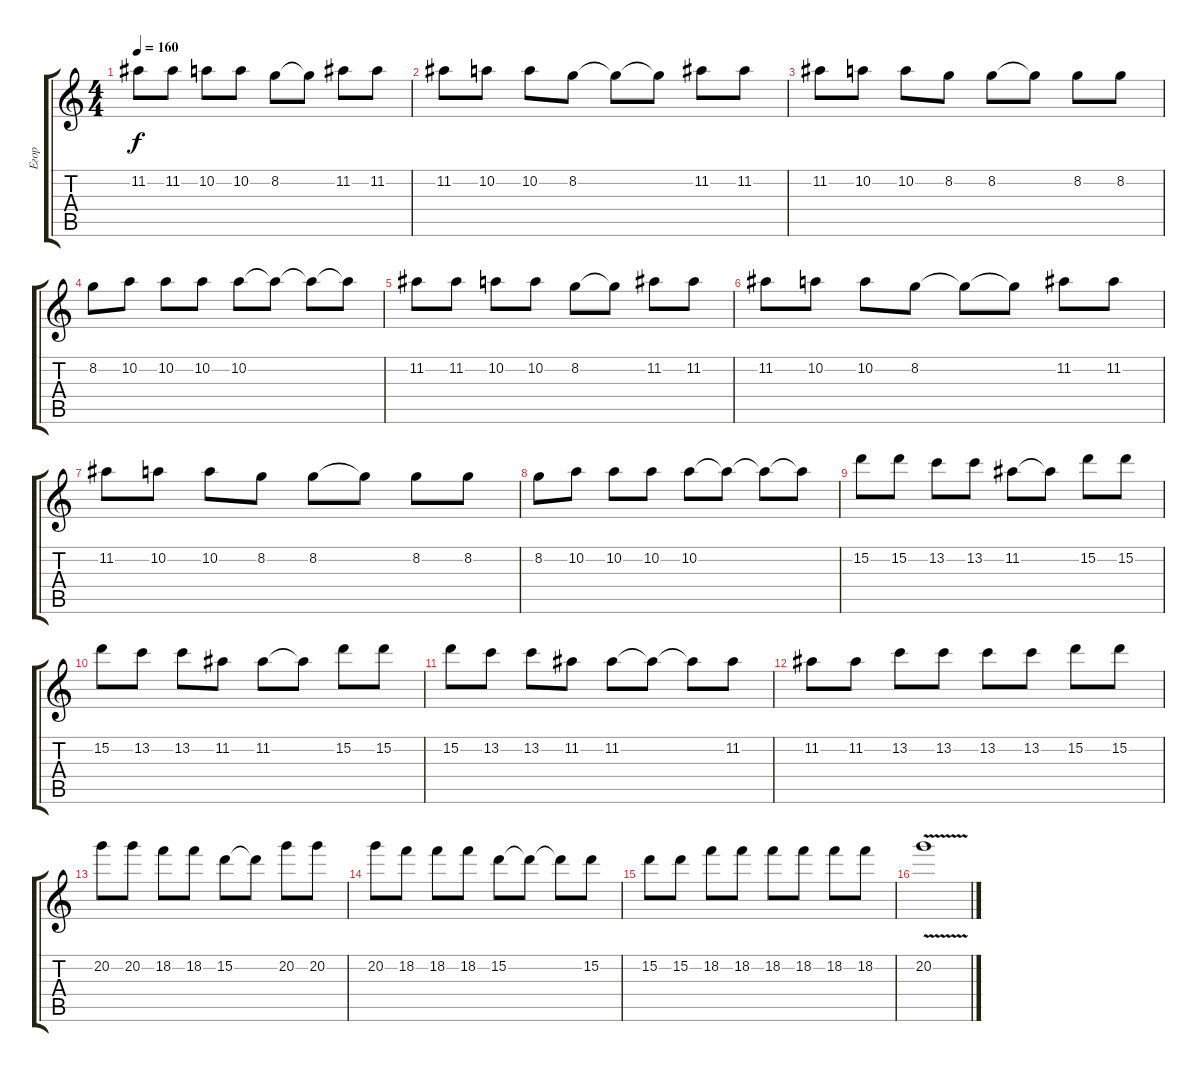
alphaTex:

\track ("Егор" "Егор") {instrument distortionguitar}
\staff {score tabs}
\tuning (E4 B3 G3 D3 A2 D2) {hide}
\ts (4 4)
\tempo 160
\clef g2
\ks c
11.2.8{dy f} 11.2.8 10.2.8 10.2.8 8.2.8 8.2{t}.8 11.2.8 11.2.8 |
11.2.8 10.2.8 10.2.8 8.2.8 8.2{t}.8 8.2{t}.8 11.2.8 11.2.8 |
11.2.8 10.2.8 10.2.8 8.2.8 8.2.8 8.2{t}.8 8.2.8 8.2.8 |
8.2.8 10.2.8 10.2.8 10.2.8 10.2.8 10.2{t}.8 10.2{t}.8 10.2{t}.8 |
11.2.8 11.2.8 10.2.8 10.2.8 8.2.8 8.2{t}.8 11.2.8 11.2.8 |
11.2.8 10.2.8 10.2.8 8.2.8 8.2{t}.8 8.2{t}.8 11.2.8 11.2.8 |
11.2.8 10.2.8 10.2.8 8.2.8 8.2.8 8.2{t}.8 8.2.8 8.2.8 |
8.2.8 10.2.8 10.2.8 10.2.8 10.2.8 10.2{t}.8 10.2{t}.8 10.2{t}.8 |
15.2.8 15.2.8 13.2.8 13.2.8 11.2.8 11.2{t}.8 15.2.8 15.2.8 |
15.2.8 13.2.8 13.2.8 11.2.8 11.2.8 11.2{t}.8 15.2.8 15.2.8 |
15.2.8 13.2.8 13.2.8 11.2.8 11.2.8 11.2{t}.8 11.2{t}.8 11.2.8 |
11.2.8 11.2.8 13.2.8 13.2.8 13.2.8 13.2.8 15.2.8 15.2.8 |
20.2.8 20.2.8 18.2.8 18.2.8 15.2.8 15.2{t}.8 20.2.8 20.2.8 |
20.2.8 18.2.8 18.2.8 18.2.8 15.2.8 15.2{t}.8 15.2{t}.8 15.2.8 |
15.2.8 15.2.8 18.2.8 18.2.8 18.2.8 18.2.8 18.2.8 18.2.8 |
20.2{v}.1
